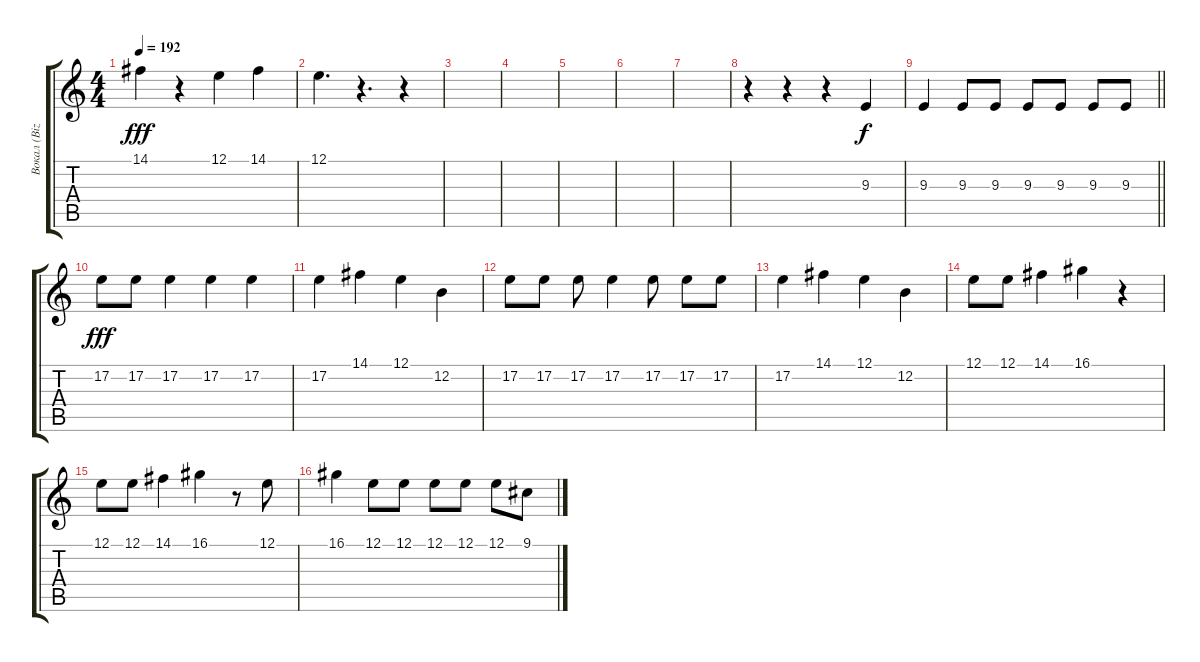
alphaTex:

\track ("Вокал (Bizzy D)" "Вокал (Biz") {instrument lead2sawtooth}
\staff {score tabs}
\tuning (E4 B3 G3 D3 A2 E2) {hide}
\ts (4 4)
\tempo 192
\clef g2
\ks c
14.1{t}.4{dy fff} r.4 12.1.4 14.1.4 |
12.1.4{d} r.4{d} r.4 |
|
|
|
|
|
r.4 r.4 r.4 9.3.4{dy f} |
\barLineRight lightlight
9.3.4 9.3.8 9.3.8 9.3.8 9.3.8 9.3.8 9.3.8 |
17.2.8{dy fff} 17.2.8 17.2.4 17.2.4 17.2.4 |
17.2.4 14.1.4 12.1.4 12.2.4 |
17.2.8 17.2.8 17.2.8 17.2.4 17.2.8 17.2.8 17.2.8 |
17.2.4 14.1.4 12.1.4 12.2.4 |
12.1.8 12.1.8 14.1.4 16.1.4 r.4 |
12.1.8 12.1.8 14.1.4 16.1.4 r.8 12.1.8 |
16.1.4 12.1.8 12.1.8 12.1.8 12.1.8 12.1.8 9.1.8
